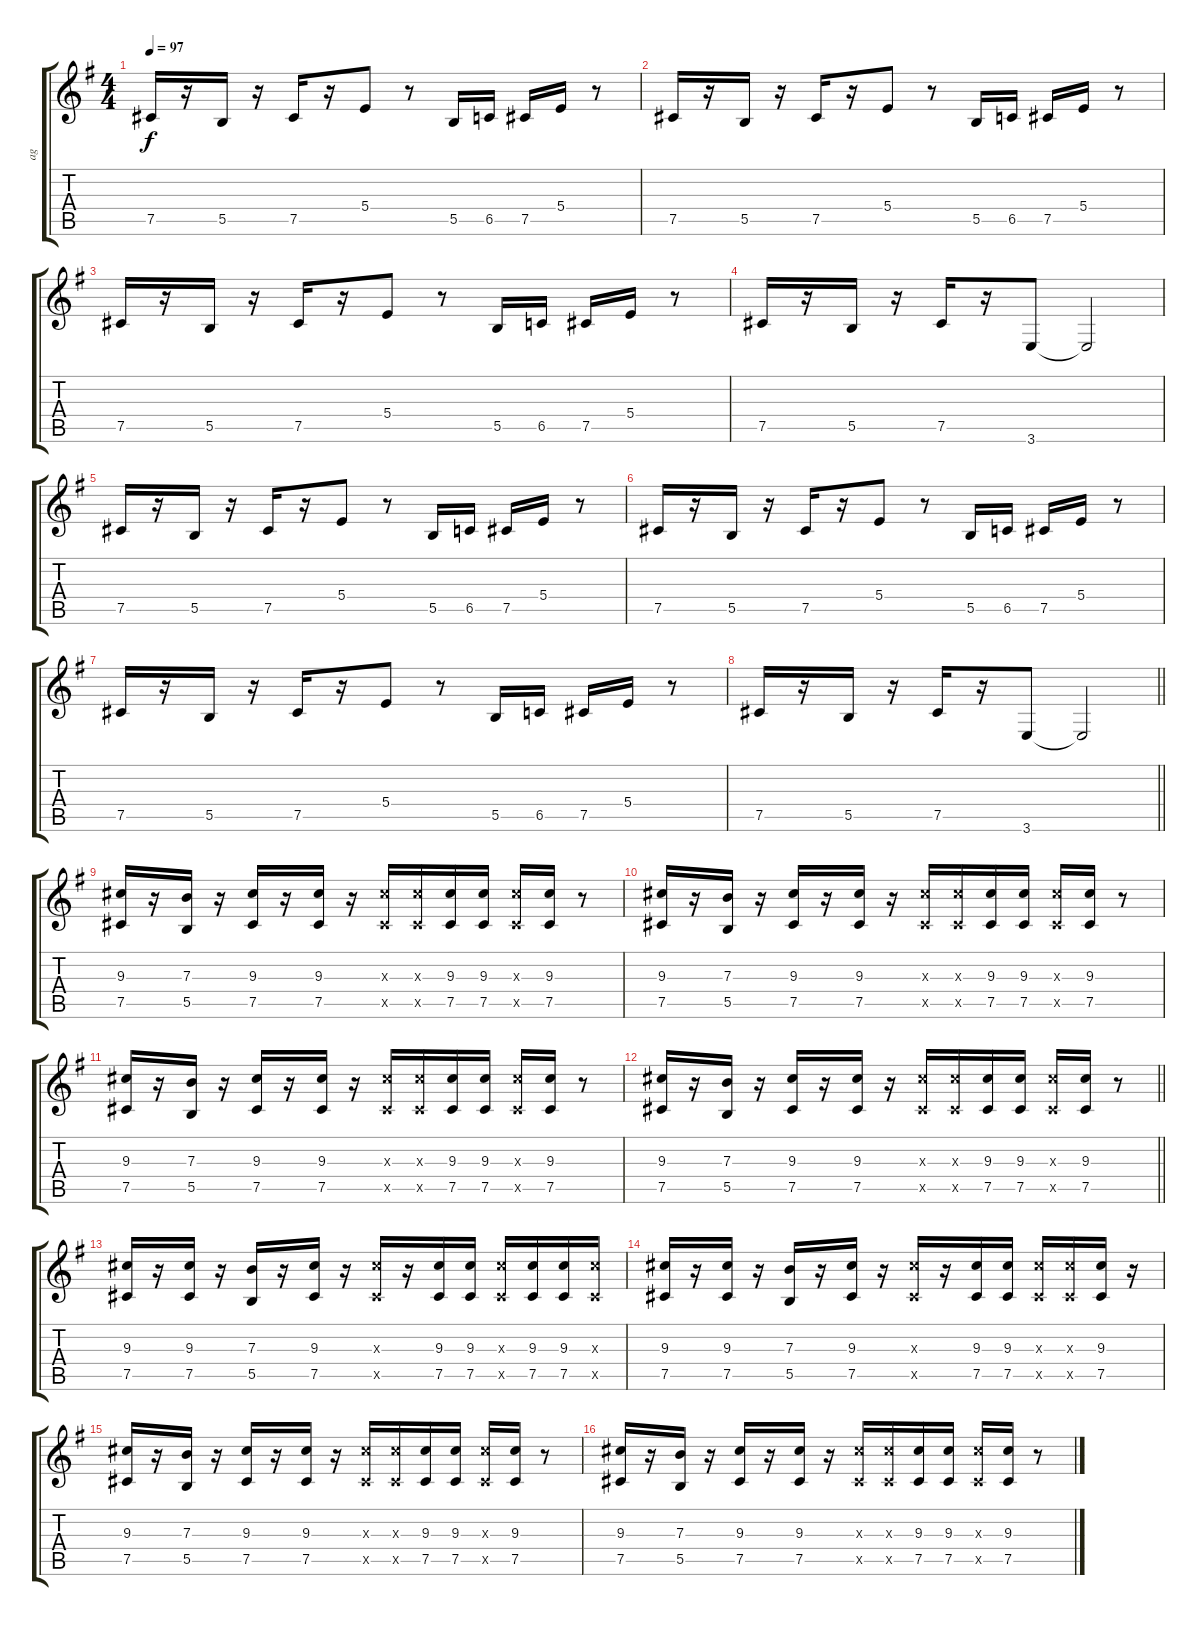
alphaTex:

\track ("ag" "ag") {instrument acousticguitarsteel}
\staff {score tabs}
\tuning (Db4 Ab3 E3 B2 Gb2 Db2) {hide}
\ts (4 4)
\section ("" " ")
\tempo 97
\clef g2
\ks g
7.5.16{dy f} r.16 5.5.16 r.16 7.5.16 r.16 5.4.8 r.8 5.5.16 6.5.16 7.5.16 5.4.16 r.8 |
7.5.16 r.16 5.5.16 r.16 7.5.16 r.16 5.4.8 r.8 5.5.16 6.5.16 7.5.16 5.4.16 r.8 |
7.5.16 r.16 5.5.16 r.16 7.5.16 r.16 5.4.8 r.8 5.5.16 6.5.16 7.5.16 5.4.16 r.8 |
7.5.16 r.16 5.5.16 r.16 7.5.16 r.16 3.6.8 3.6{t}.2 |
7.5.16 r.16 5.5.16 r.16 7.5.16 r.16 5.4.8 r.8 5.5.16 6.5.16 7.5.16 5.4.16 r.8 |
7.5.16 r.16 5.5.16 r.16 7.5.16 r.16 5.4.8 r.8 5.5.16 6.5.16 7.5.16 5.4.16 r.8 |
7.5.16 r.16 5.5.16 r.16 7.5.16 r.16 5.4.8 r.8 5.5.16 6.5.16 7.5.16 5.4.16 r.8 |
\barLineRight lightlight
7.5.16 r.16 5.5.16 r.16 7.5.16 r.16 3.6.8 3.6{t}.2 |
\section ("" " ")
(9.3 7.5).16 r.16 (7.3 5.5).16 r.16 (9.3 7.5).16 r.16 (9.3 7.5).16 r.16 (9.3{x} 7.5{x}).16 (9.3{x} 7.5{x}).16 (9.3 7.5).16 (9.3 7.5).16 (9.3{x} 7.5{x}).16 (9.3 7.5).16 r.8 |
(9.3 7.5).16 r.16 (7.3 5.5).16 r.16 (9.3 7.5).16 r.16 (9.3 7.5).16 r.16 (9.3{x} 7.5{x}).16 (9.3{x} 7.5{x}).16 (9.3 7.5).16 (9.3 7.5).16 (9.3{x} 7.5{x}).16 (9.3 7.5).16 r.8 |
(9.3 7.5).16 r.16 (7.3 5.5).16 r.16 (9.3 7.5).16 r.16 (9.3 7.5).16 r.16 (9.3{x} 7.5{x}).16 (9.3{x} 7.5{x}).16 (9.3 7.5).16 (9.3 7.5).16 (9.3{x} 7.5{x}).16 (9.3 7.5).16 r.8 |
\barLineRight lightlight
(9.3 7.5).16 r.16 (7.3 5.5).16 r.16 (9.3 7.5).16 r.16 (9.3 7.5).16 r.16 (9.3{x} 7.5{x}).16 (9.3{x} 7.5{x}).16 (9.3 7.5).16 (9.3 7.5).16 (9.3{x} 7.5{x}).16 (9.3 7.5).16 r.8 |
\section ("" " ")
(9.3 7.5).16 r.16 (9.3 7.5).16 r.16 (7.3 5.5).16 r.16 (9.3 7.5).16 r.16 (9.3{x} 7.5{x}).16 r.16 (9.3 7.5).16 (9.3 7.5).16 (9.3{x} 7.5{x}).16 (9.3 7.5).16 (9.3 7.5).16 (9.3{x} 7.5{x}).16 |
(9.3 7.5).16 r.16 (9.3 7.5).16 r.16 (7.3 5.5).16 r.16 (9.3 7.5).16 r.16 (9.3{x} 7.5{x}).16 r.16 (9.3 7.5).16 (9.3 7.5).16 (9.3{x} 7.5{x}).16 (9.3{x} 7.5{x}).16 (9.3 7.5).16 r.16 |
(9.3 7.5).16 r.16 (7.3 5.5).16 r.16 (9.3 7.5).16 r.16 (9.3 7.5).16 r.16 (9.3{x} 7.5{x}).16 (9.3{x} 7.5{x}).16 (9.3 7.5).16 (9.3 7.5).16 (9.3{x} 7.5{x}).16 (9.3 7.5).16 r.8 |
(9.3 7.5).16 r.16 (7.3 5.5).16 r.16 (9.3 7.5).16 r.16 (9.3 7.5).16 r.16 (9.3{x} 7.5{x}).16 (9.3{x} 7.5{x}).16 (9.3 7.5).16 (9.3 7.5).16 (9.3{x} 7.5{x}).16 (9.3 7.5).16 r.8
